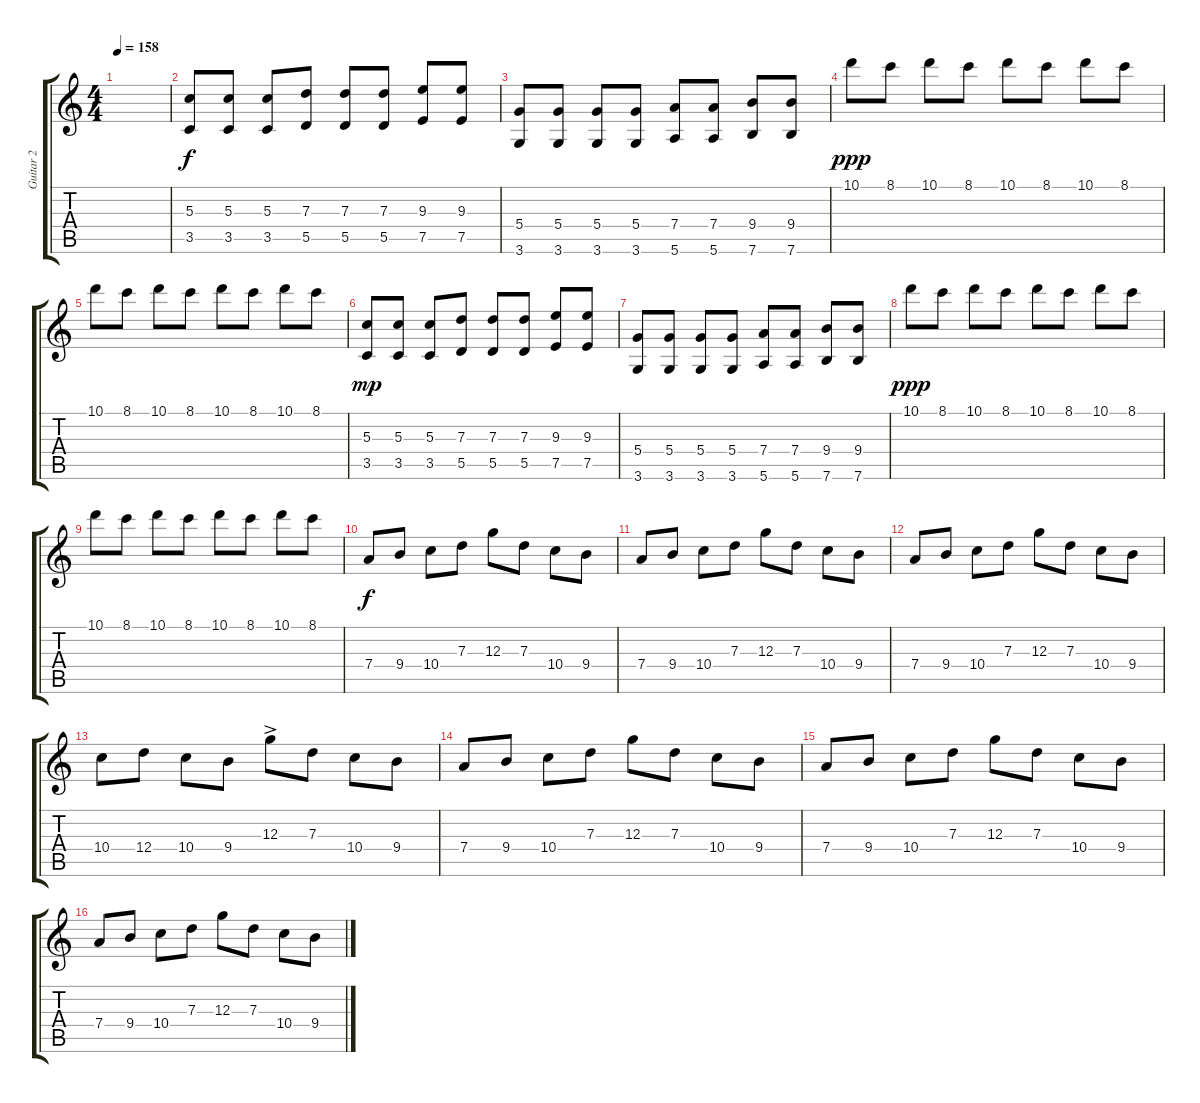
\track ("Guitar 2" "Guitar 2") {instrument distortionguitar}
\staff {score tabs}
\tuning (E4 B3 G3 D3 A2 E2) {hide}
\ts (4 4)
\tempo 158
\clef g2
\ks c
|
(5.3 3.5).8 (5.3 3.5).8 (5.3 3.5).8 (7.3 5.5).8 (7.3 5.5).8 (7.3 5.5).8 (9.3 7.5).8 (9.3 7.5).8 |
(5.4 3.6).8{instrument distortionguitar} (5.4 3.6).8 (5.4 3.6).8 (5.4 3.6).8 (7.4 5.6).8 (7.4 5.6).8 (9.4 7.6).8 (9.4 7.6).8 |
10.1.8{dy ppp instrument overdrivenguitar} 8.1.8 10.1.8 8.1.8 10.1.8 8.1.8 10.1.8 8.1.8 |
10.1.8 8.1.8 10.1.8 8.1.8 10.1.8 8.1.8 10.1.8 8.1.8 |
(5.3 3.5).8{dy mp volume 16 instrument distortionguitar} (5.3 3.5).8 (5.3 3.5).8 (7.3 5.5).8 (7.3 5.5).8 (7.3 5.5).8 (9.3 7.5).8 (9.3 7.5).8 |
(5.4 3.6).8{instrument distortionguitar} (5.4 3.6).8 (5.4 3.6).8 (5.4 3.6).8 (7.4 5.6).8 (7.4 5.6).8 (9.4 7.6).8 (9.4 7.6).8 |
10.1.8{dy ppp instrument overdrivenguitar} 8.1.8 10.1.8 8.1.8 10.1.8 8.1.8 10.1.8 8.1.8 |
10.1.8 8.1.8 10.1.8 8.1.8 10.1.8 8.1.8 10.1.8 8.1.8 |
7.4.8{dy f volume 11 instrument overdrivenguitar} 9.4.8 10.4.8 7.3.8 12.3.8 7.3.8 10.4.8 9.4.8 |
7.4.8 9.4.8 10.4.8 7.3.8 12.3.8 7.3.8 10.4.8 9.4.8 |
7.4.8 9.4.8 10.4.8 7.3.8 12.3.8 7.3.8 10.4.8 9.4.8 |
10.4.8 12.4.8 10.4.8 9.4.8 12.3{ac}.8 7.3.8 10.4.8 9.4.8 |
7.4.8 9.4.8 10.4.8 7.3.8 12.3.8 7.3.8 10.4.8 9.4.8 |
7.4.8 9.4.8 10.4.8 7.3.8 12.3.8 7.3.8 10.4.8 9.4.8 |
7.4.8 9.4.8 10.4.8 7.3.8 12.3.8 7.3.8 10.4.8 9.4.8
